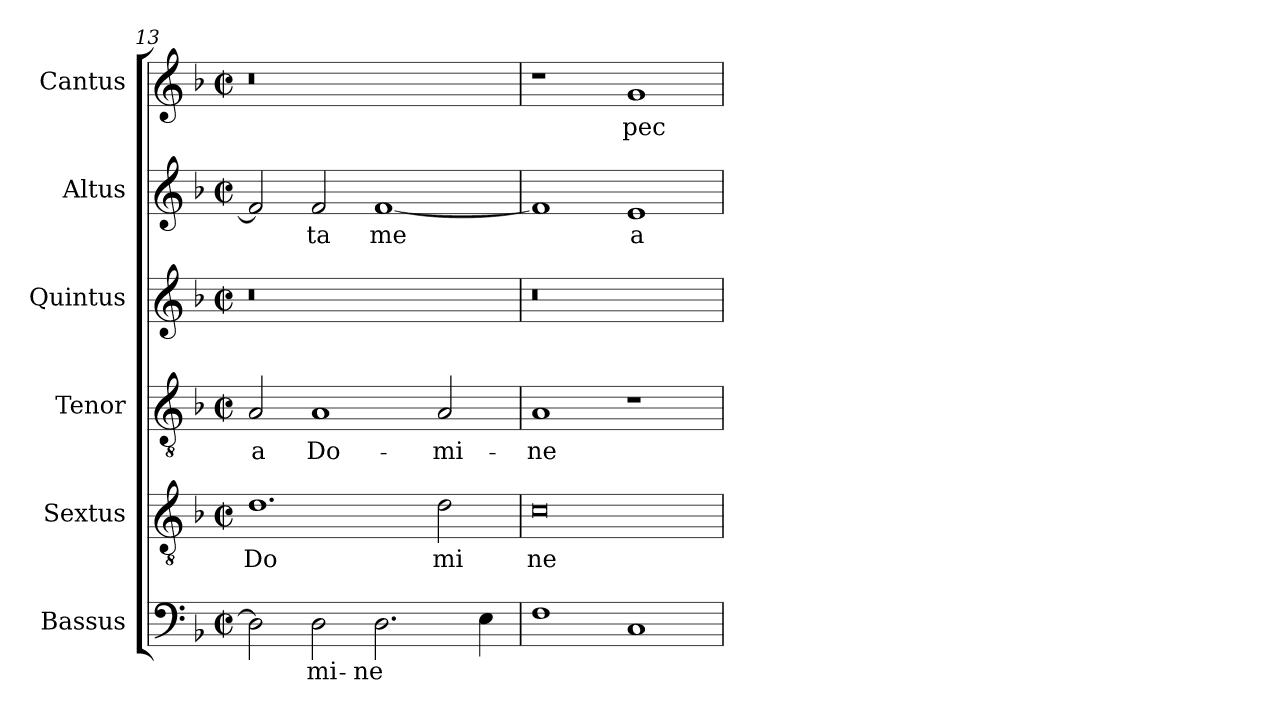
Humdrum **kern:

**kern	**text	**kern	**text	**kern	**text	**kern	**kern	**text	**kern	**text
*part6	*part6	*part5	*part5	*part4	*part4	*part3	*part2	*part2	*part1	*part1
*staff6	*staff6	*staff5	*staff5	*staff4	*staff4	*staff3	*staff2	*staff2	*staff1	*staff1
*I"Bassus	*	*I"Sextus	*	*I"Tenor	*	*I"Quintus	*I"Altus	*	*I"Cantus	*
*clefF4	*	*clefGv2	*	*clefGv2	*	*clefG2	*clefG2	*	*clefG2	*
*k[b-]	*	*k[b-]	*	*k[b-]	*	*k[b-]	*k[b-]	*	*k[b-]	*
*F:	*	*F:	*	*F:	*	*F:	*F:	*	*F:	*
*M2/2	*	*M2/2	*	*M2/2	*	*M2/2	*M2/2	*	*M2/2	*
*met(c|)	*	*met(c|)	*	*met(c|)	*	*met(c|)	*met(c|)	*	*met(c|)	*
=13	=13	=13	=13	=13	=13	=13	=13	=13	=13	=13
!	!	!	!LO:LY:b:cj	!	!LO:LY:b:cj	!	!	!	!	!
2D\]	.	1.d	Do	2A/	-a	0r	2f/]	.	0r	.
!	!LO:LY:b:cj	!	!	!	!LO:LY:b:cj	!	!	!LO:LY:b:cj	!	!
2D\	-mi-	.	.	1A	Do-	.	2f/	ta	.	.
!	!LO:LY:b:cj	!	!	!	!	!	!	!LO:LY:b:cj	!	!
2.D\	-ne	.	.	.	.	.	[<1f	me	.	.
!	!	!	!LO:LY:b:cj	!	!LO:LY:b:cj	!	!	!	!	!
.	.	2d\	mi	2A/	-mi-	.	.	.	.	.
4E\	.	.	.	.	.	.	.	.	.	.
=14	=14	=14	=14	=14	=14	=14	=14	=14	=14	=14
!	!	!	!LO:LY:b:cj	!	!LO:LY:b:cj	!	!	!	!	!
1F	.	0c	ne	1A	-ne	0r	1f]	.	1r	.
!	!	!	!	!	!	!	!	!LO:LY:b:cj	!	!LO:LY:b:cj
1C	.	.	.	1r	.	.	1e	a	1g	pec
=	=	=	=	=	=	=	=	=	=	=
*-	*-	*-	*-	*-	*-	*-	*-	*-	*-	*-
